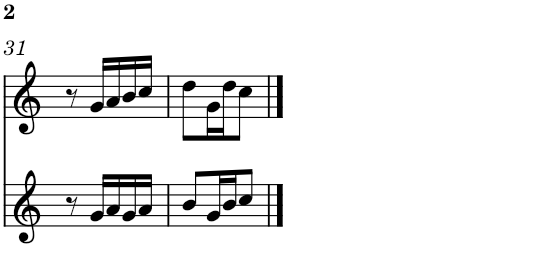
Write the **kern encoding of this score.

**kern	**kern
*part2	*part1
*staff2	*staff1
*I"Gralla 2	*I"Gralla 1
!!LO:PB:g=z
*clefG2	*clefG2
*k[]	*k[]
*M3/8	*M3/8
=31	=31
8r	8r
16g/LL	16g/LL
16a/	16a/
16g/	16b/
16a/JJ	16cc/JJ
=32	=32
8b/L	8dd\L
16g/L	16g\L
16b/J	16dd\J
8cc/J	8cc\J
==	==
*-	*-
